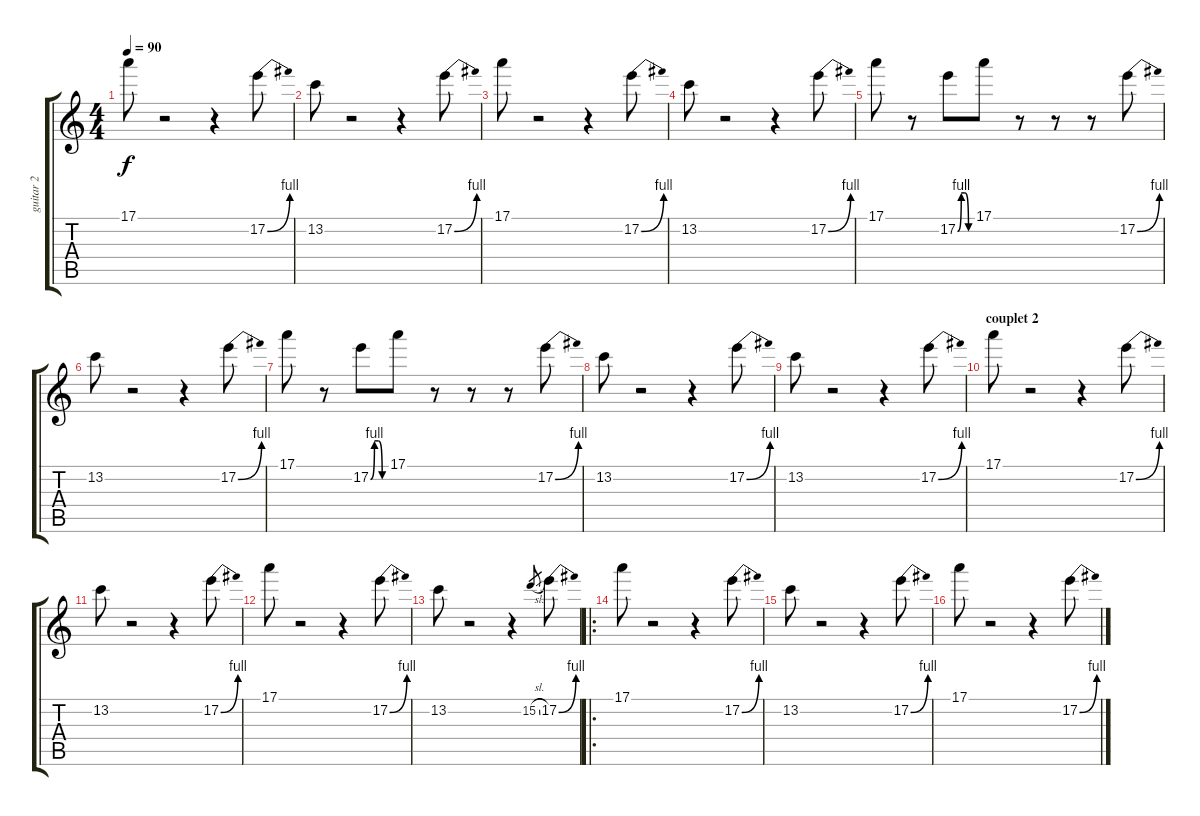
\track ("guitar 2" "guitar 2") {instrument overdrivenguitar}
\staff {score tabs}
\tuning (E4 B3 G3 D3 A2 E2) {hide}
\ts (4 4)
\tempo 90
\clef g2
\ks c
17.1.8{dy f} r.2 r.4 17.2{be (bend 0 0 60 4)}.8 |
13.2.8 r.2 r.4 17.2{be (bend 0 0 60 4)}.8 |
17.1.8 r.2 r.4 17.2{be (bend 0 0 60 4)}.8 |
13.2.8 r.2 r.4 17.2{be (bend 0 0 60 4)}.8 |
17.1.8 r.8 17.2{be (custom 0 0 15 4 30 4 45 0 60 0)}.8 17.1.8 r.8 r.8 r.8 17.2{be (bend 0 0 60 4)}.8 |
13.2.8 r.2 r.4 17.2{be (bend 0 0 60 4)}.8 |
17.1.8 r.8 17.2{be (custom 0 0 15 4 30 4 45 0 60 0)}.8 17.1.8 r.8 r.8 r.8 17.2{be (bend 0 0 60 4)}.8 |
13.2.8 r.2 r.4 17.2{be (bend 0 0 60 4)}.8 |
13.2.8 r.2 r.4 17.2{be (bend 0 0 60 4)}.8 |
\section ("" "couplet 2")
17.1.8 r.2 r.4 17.2{be (bend 0 0 60 4)}.8 |
13.2.8 r.2 r.4 17.2{be (bend 0 0 60 4)}.8 |
17.1.8 r.2 r.4 17.2{be (bend 0 0 60 4)}.8 |
13.2.8 r.2 r.4 15.2{sl}.8{gr} 17.2{be (bend 0 0 60 4)}.8 |
\ro
17.1.8 r.2 r.4 17.2{be (bend 0 0 60 4)}.8 |
13.2.8 r.2 r.4 17.2{be (bend 0 0 60 4)}.8 |
17.1.8 r.2 r.4 17.2{be (bend 0 0 60 4)}.8
